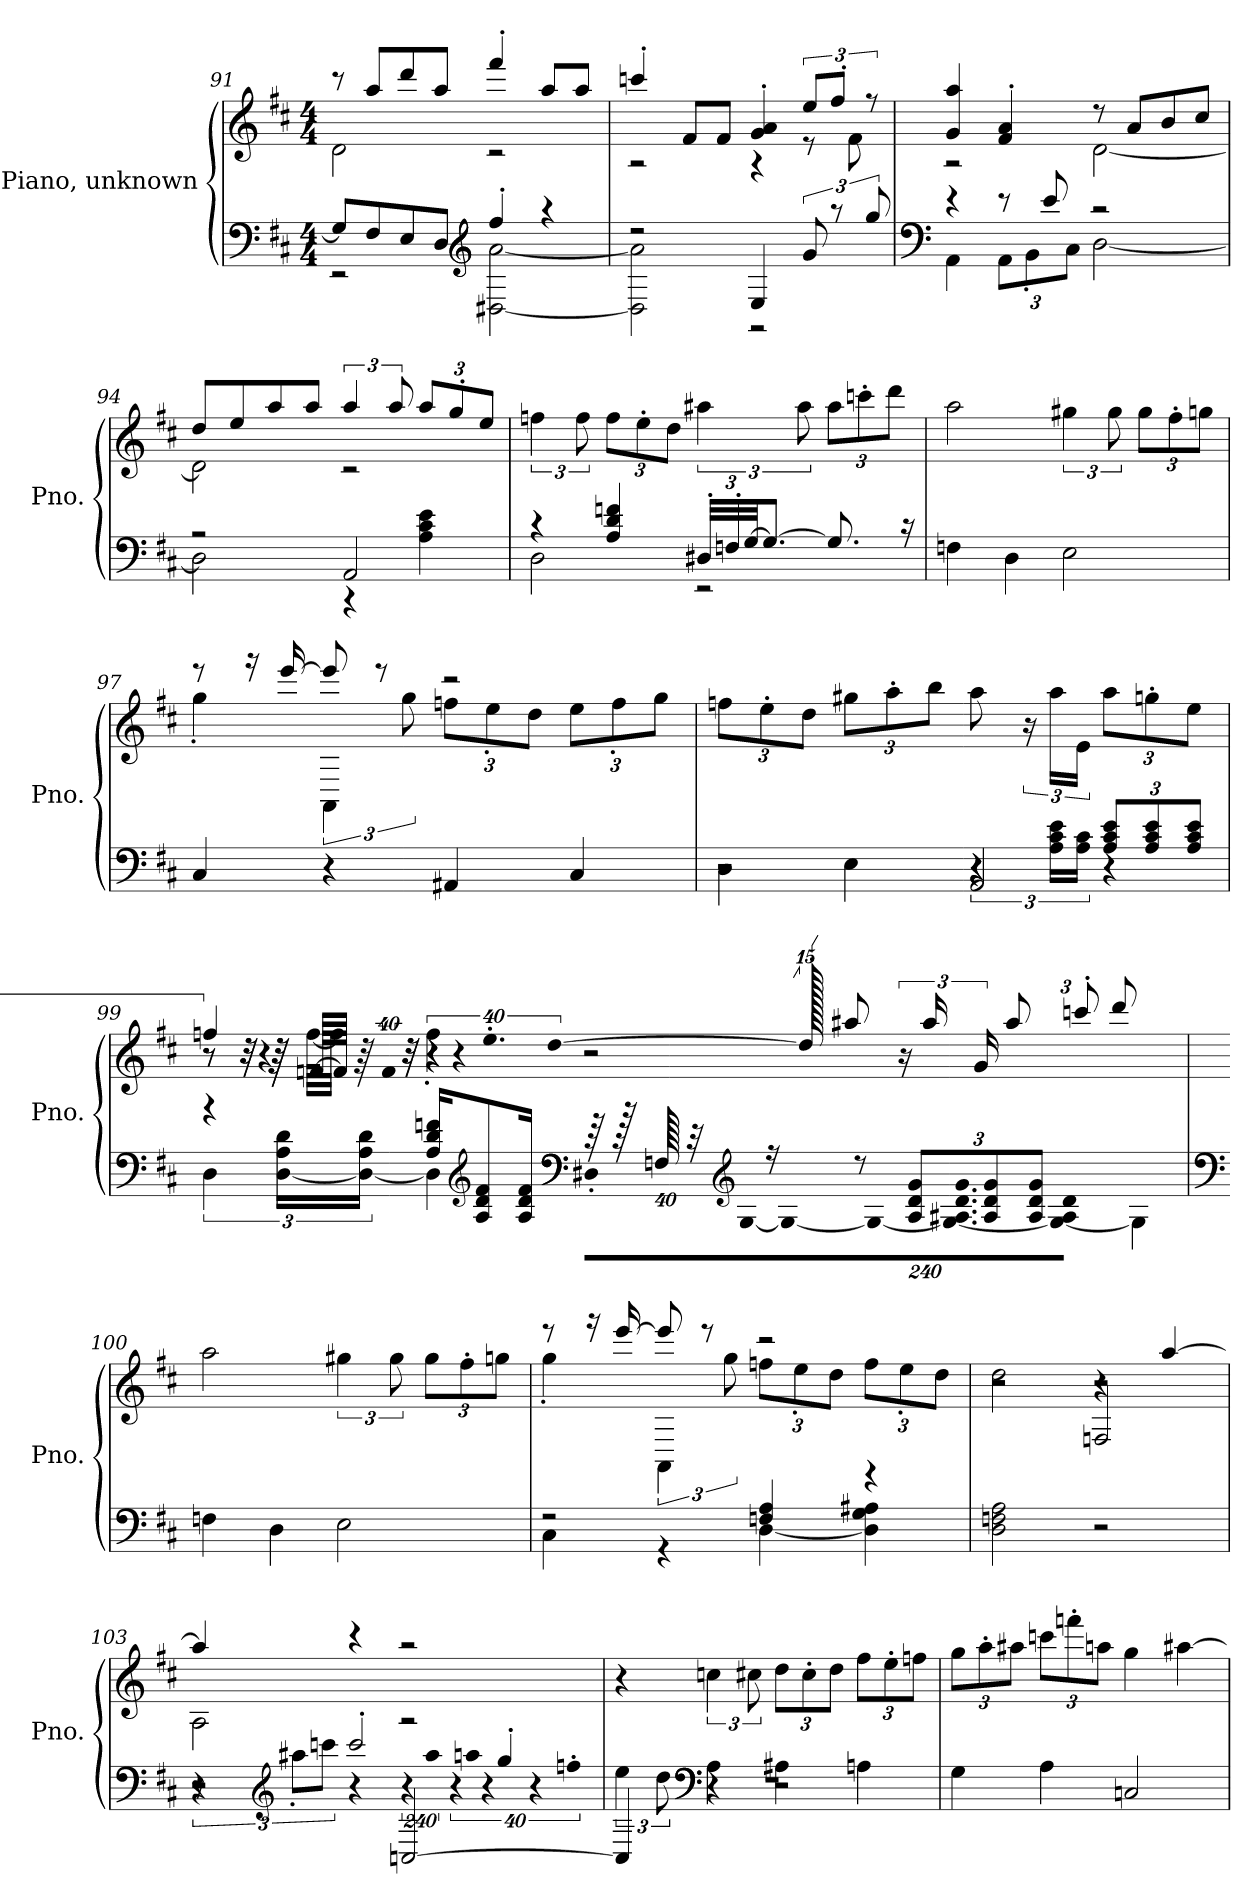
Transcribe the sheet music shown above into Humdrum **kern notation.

**kern	**kern
*part1	*part1
*staff2	*staff1
*I"Piano, unknown	*
*I'Pno.	*
!!LO:LB:g=z
*clefF4	*clefG2
*k[f#c#]	*k[f#c#]
*M4/4	*M4/4
=91	=91
*^	*^
8G/L]	2r	8r	2d\
8F#/	.	8aa/L	.
8E/	.	8ddd/	.
8D/J	.	8aa/J	.
*clefG2	*	*	*
4ff#'/	[2D#X\ [2a\	4fff#'/	2r
4r	.	8aa/L	.
.	.	8aa/J	.
=92	=92	=92	=92
2r	2D#\] 2a\]	4cccn'/	2r
.	.	8f#/L	.
.	.	8f#/J	.
4E/	2r	4g/' 4a/'	4r
12g/	.	12ee/L	8r
12r	.	12ff#'/J	.
.	.	.	8f#\
12gg/	.	12r	.
=93	=93	=93	=93
*clefF4	*	*	*
4r	4AA\	4g/ 4aa/	2r
*	*Xbrackettup	*	*
8r	12AA\L	4f#/' 4a/'	.
.	12BB'\	.	.
8e/	.	.	.
.	12C#\J	.	.
2r	[2D\	8r	[2d\
.	.	8a/L	.
.	.	8b/	.
.	.	8cc#/J	.
!!LO:LB:g=z	!!
=94	=94	=94	=94
2r	2D\]	8dd/L	2d\]
.	.	8ee/	.
.	.	8aa/	.
.	.	8aa/J	.
2AA/	4r	6aa/	2r
.	.	12aa/	.
*	*	*Xbrackettup	*
.	4A\ 4c#\ 4e\	12aa/L	.
.	.	12gg'/	.
.	.	12ee/J	.
*	*	*v	*v
=95	=95	=95
*	*	*brackettup
4r	2D\	6ffn\
.	.	12ff\
*	*	*Xbrackettup
4A/ 4d/ 4fn/	.	12ff\L
.	.	12ee'\
.	.	12dd\J
*	*	*brackettup
48D#X'/LLL	2r	6aa#X\
48Fn'/	.	.
[48G/JJ	.	.
8.G/J_	.	.
.	.	12aa#\
*	*	*Xbrackettup
8.G/]	.	12aa#\L
.	.	12cccn'\
.	.	12ddd\J
16r	.	.
*v	*v	*
=96	=96
4Fn\	2aa\
4D\	.
*	*brackettup
2E\	6gg#X\
.	12gg#\
*	*Xbrackettup
.	12gg#\L
.	12ff#'\
.	12ggn\J
!!LO:LB:g=z
=97	=97
*	*^
4C#/	8r	4gg'\
.	16r	.
.	[16eee/	.
*	*	*brackettup
4r	8eee/]	6AA\
.	8r	.
.	.	12gg\
*	*	*Xbrackettup
4AA#X/	2r	12ffn\L
.	.	12ee'\
.	.	12dd\J
4C#/	.	12ee\L
.	.	12ff'\
.	.	12gg\J
*	*v	*v
=98	=98
*^	*
*	*^	*
2r	4D\	2r	12ffn\L
.	.	.	12ee'\
.	.	.	12dd\J
.	4E\	.	12gg#X\L
.	.	.	12aa'\
.	.	.	12bb\J
*	*brackettup	*	*
4r	6r	2AA/	8aa\
*	*	*	*brackettup
.	.	.	24r
.	24A\ 24c#\ 24e\LL	.	24aa\LL
.	24A\ 24c#\JJ	.	24e\JJ
*Xbrackettup	*	*	*Xbrackettup
12A/ 12c#/ 12e/L	4r	.	12aa\L
12A/ 12c#/ 12e/	.	.	12ggn'\
12A/ 12c#/ 12e/J	.	.	12ee\J
*	*v	*v	*
!!LO:LB:g=z
=99	=99	=99
*	*brackettup	*brackettup
!	!	!LO:N:vis=8
*	*	*^
*	*	*	*^
4r	6D\	960%137ffn/	8r	8r
.	.	.	32r	32r
!	!	!LO:N:vis=16	!	!
.	.	1920%137r	.	.
.	.	.	64r	64r
.	[24D\ 24A\ 24d\LL	.	.	.
.	.	.	[64ff\KLLL	[64fn/LLLL
.	.	.	32ff\JJJ]	64f/JJJJ]
.	.	.	.	64r
.	24D\_ 24A\ 24d\JJ	.	.	.
!	!	!LO:N:vis=32	!	!
.	.	640%23f/	.	.
.	.	.	32r	32r
!	!	!LO:N:vis=32	!	!
16A/ 16d/ 16fn/KL	4D\]	640%23r	4ff'\	4r
!	!	!LO:N:vis=32	!	!
.	.	640%23r	.	.
*clefG2	*	*	*	*
8A/ 8d/ 8f/	.	.	.	.
!	!	!LO:N:vis=16.	!	!
.	.	960%103ee'/LL	.	.
.	.	[240%17dd/J	.	.
16A/ 16d/ 16f/Jk	.	.	.	.
*clefF4	*	*	*	*
*	*Xbrackettup	*	*	*
!	!LO:N:vis=32	!	!	!
64r	640%23D#X'\LLL	1920dd'/]	2r	2r
.	.	8aa#X/	.	.
128r	.	.	.	.
128Fn/	.	.	.	.
32r	.	.	.	.
*clefG2	*	*	*	*
!	!LO:N:vis=32	!	!	!
.	[640%23G\J	.	.	.
16r	.	.	.	.
!	!LO:N:vis=16	!	!	!
.	1920%137G\_	.	.	.
8r	.	.	.	.
.	.	24r	.	.
!	!LO:N:vis=64	!	!	!
.	960%17G\KL_	.	.	.
!	!LO:N:vis=32.	!	!	!
.	1920%103G\_ 1920%103A#X\ 1920%103d\ 1920%103g\	.	.	.
.	.	24aa#/LL	.	.
.	.	24g/JJ	.	.
!	!LO:N:vis=32	!	!	!
.	640%23G\_ 640%23A#\ 640%23d\JJJ	.	.	.
12A#/ 12d/ 12g/L	.	.	.	.
*	*	*Xbrackettup	*	*
.	4G\]	12aa#/L	.	.
12A#/ 12d/ 12g/	.	.	.	.
.	.	12cccn'/	.	.
12A#/ 12d/ 12g/J	.	.	.	.
.	.	12ddd/J	.	.
1920ryy	.	.	1920ryy	1920ryy
*v	*v	*	*	*
*	*v	*v	*v
!!LO:PB:g=z
=100	=100
*clefF4	*
4Fn\	2aa\
4D\	.
*	*brackettup
2E\	6gg#X\
.	12gg#\
*	*Xbrackettup
.	12gg#\L
.	12ff#'\
.	12ggn\J
=101	=101
*^	*^
2r	4C#\	8r	4gg'\
.	.	16r	.
.	.	[16eee/	.
*	*	*	*brackettup
.	4r	8eee/]	6AA\
.	.	8r	.
.	.	.	12gg\
*	*	*	*Xbrackettup
4Fn/ 4A/	[4D\	2r	12ffn\L
.	.	.	12ee'\
.	.	.	12dd\J
4r	4D\] 4G\ 4A#X\	.	12ff\L
.	.	.	12ee'\
.	.	.	12dd\J
*v	*v	*	*
=102	=102	=102
*	*	*^
2D\ 2Fn\ 2A\	2r	2dd\	2r
2r	4r	2r	2Fn/
.	[4aa/	.	.
*	*v	*v	*v
!!LO:LB:g=z
=103	=103
*^	*
*	*brackettup	*
*	*^	*^
4r	12r	2r	4aa/]	2A\
*clefG2	*	*	*	*
.	12aa#X'\L	.	.	.
.	12cccn\J	.	.	.
2ccc'/	4r	.	4r	.
!	!LO:N:vis=16	!	!	!
.	1920%137r	[2Cn/	2r	2r
!	!LO:N:vis=16	!	!	!
.	1920%137aa#\	.	.	.
!	!LO:N:vis=32	!	!	!
.	640%23r	.	.	.
!	!LO:N:vis=32	!	!	!
.	640%23aan\	.	.	.
!	!LO:N:vis=16	!	!	!
.	1920%137r	.	.	.
4gg'/	.	.	.	.
!	!LO:N:vis=8	!	!	!
.	960%137r	.	.	.
!	!LO:N:vis=16	!	!	!
.	1920%137ffn'\	.	.	.
*	*	*	*v	*v
=104	=104	=104	=104
1r	6ee\	4C/]	4r
.	12dd\	.	.
*clefF4	*	*	*
*	*	*	*brackettup
.	4A\	4r	6ccn\
.	.	.	12cc#X\
*	*	*	*Xbrackettup
.	4A#X\	2r	12dd\L
.	.	.	12cc#'\
.	.	.	12dd\J
.	4An\	.	12ff#\L
.	.	.	12ee'\
.	.	.	12ffn\J
*v	*v	*v	*
=105	=105
4G\	12gg\L
.	12aa'\
.	12aa#X\J
4A\	12cccn\L
.	12fffn'\
.	12aan\J
2Cn/	4gg\
.	[4aa#X\
=	=
*-	*-
